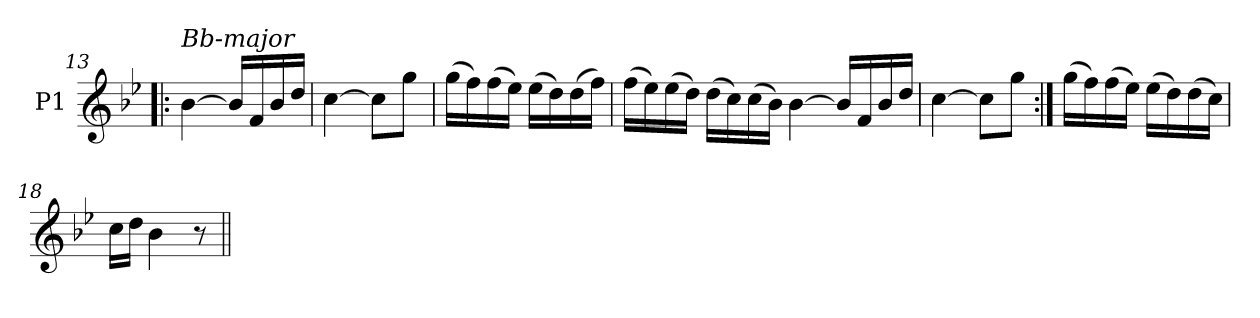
**kern
*part1
*staff1
*I"P1
*clefG2
*k[b-e-]
*B-:
=13!|:
!LO:TX:a:i:t=Bb-major
[4b-
16b-LL]
16f
16b-
16ddJJ
=14
[4cc
8ccL]
8ggJ
=15
(16ggLL
16ff)
(16ff
16ee-JJ)
(16ee-LL
16dd)
(16dd
16ffJJ)
=16
(16ffLL
16ee-)
(16ee-
16ddJJ)
(16ddLL
16cc)
(16cc
16b-JJ)
[4b-
16b-LL]
16f
16b-
16ddJJ
=14
[4cc
8ccL]
8ggJ
=17:|!
(16ggLL
16ff)
(16ff
16ee-JJ)
(16ee-LL
16dd)
(16dd
16ccJJ)
=18
16ccLL
16ddJJ
4b-
8r
=||
*-
